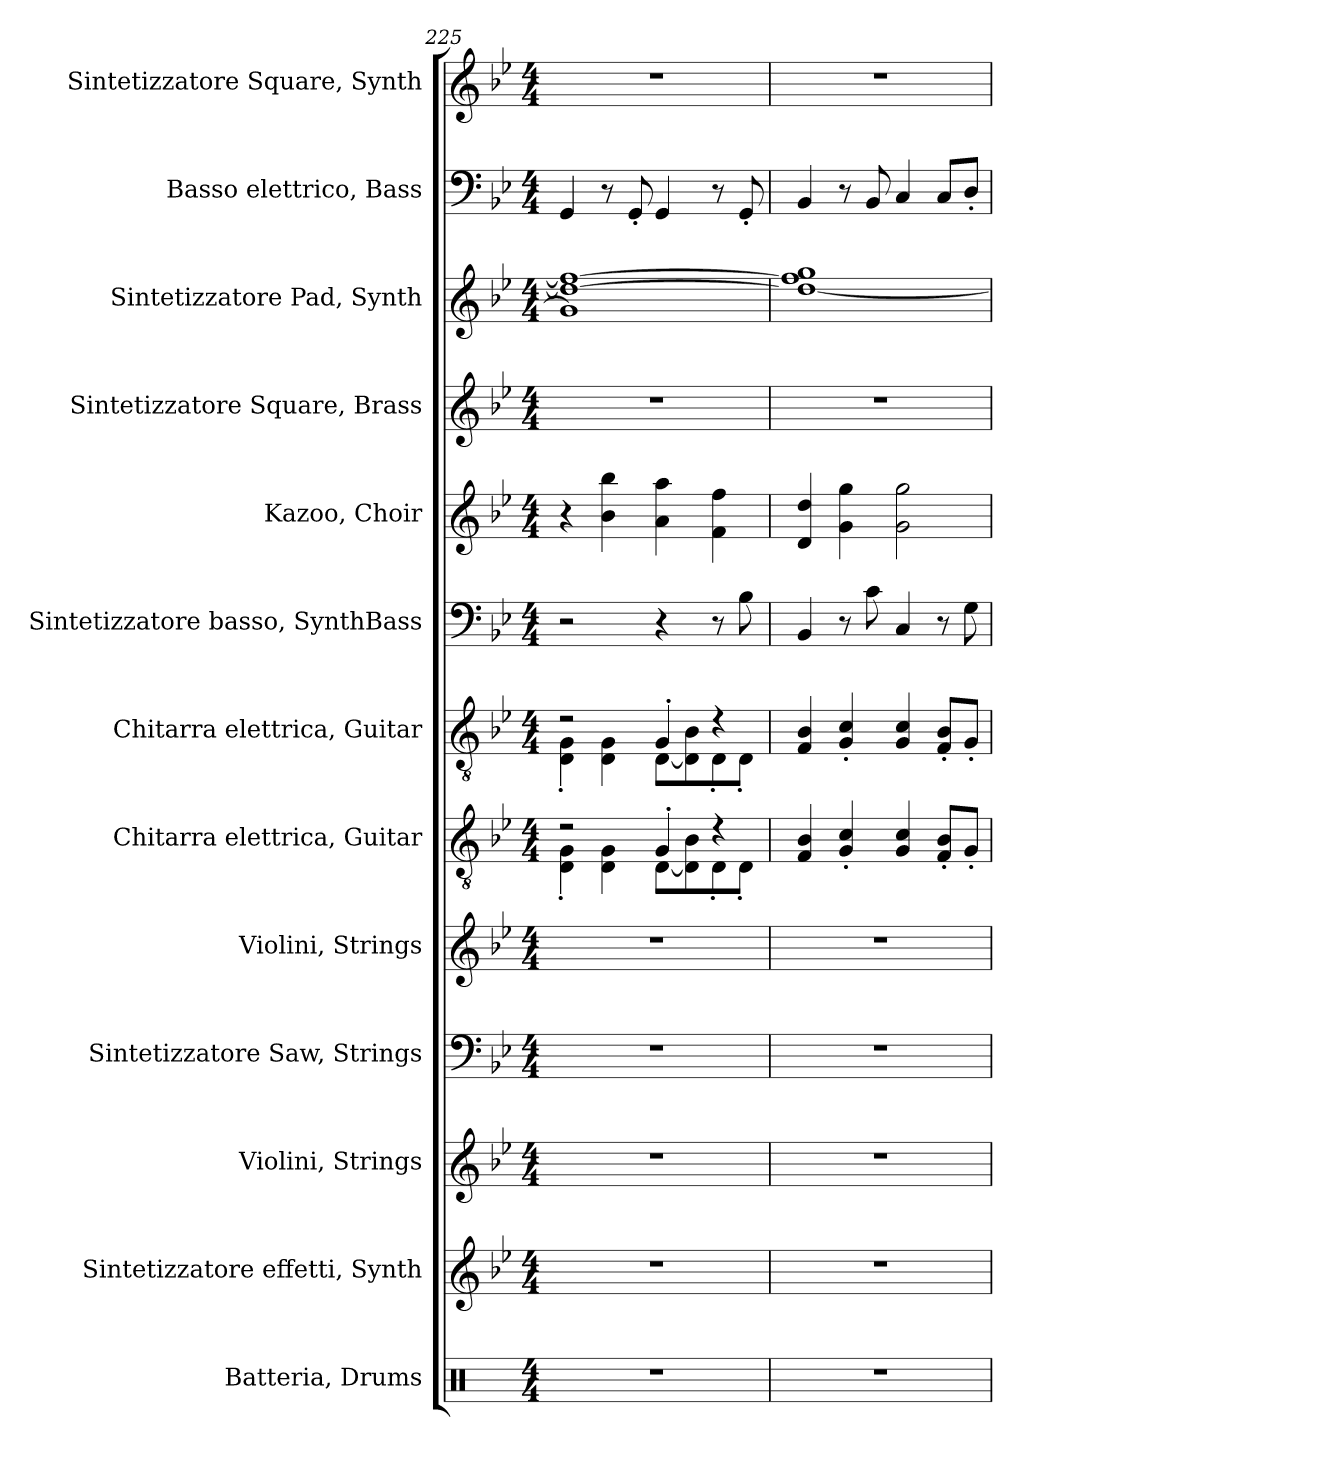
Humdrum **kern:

**kern	**kern	**kern	**kern	**kern	**kern	**kern	**kern	**kern	**kern	**kern	**kern	**kern
*part13	*part12	*part11	*part10	*part9	*part8	*part7	*part6	*part5	*part4	*part3	*part2	*part1
*staff13	*staff12	*staff11	*staff10	*staff9	*staff8	*staff7	*staff6	*staff5	*staff4	*staff3	*staff2	*staff1
*I"Batteria, Drums	*I"Sintetizzatore effetti, Synth	*I"Violini, Strings	*I"Sintetizzatore Saw, Strings	*I"Violini, Strings	*I"Chitarra elettrica, Guitar	*I"Chitarra elettrica, Guitar	*I"Sintetizzatore basso, SynthBass	*I"Kazoo, Choir	*I"Sintetizzatore Square, Brass	*I"Sintetizzatore Pad, Synth	*I"Basso elettrico, Bass	*I"Sintetizzatore Square, Synth
*I'Batt.	*I'Sint.	*I'Vl.	*I'Sint.	*I'Vl.	*I'Chit. el.	*I'Chit. el.	*I'Sint.	*I'Kaz.	*I'Sint.	*I'Sint.	*I'B. el.	*I'Sint.
!!LO:PB:g=z
*clefX	*clefG2	*clefG2	*clefF4	*clefG2	*clefGv2	*clefGv2	*clefF4	*clefG2	*clefG2	*clefG2	*clefF4	*clefG2
*	*	*	*	*	*	*	*	*	*	*	*ITrd7c12	*
*k[]	*k[b-e-]	*k[b-e-]	*k[b-e-]	*k[b-e-]	*k[b-e-]	*k[b-e-]	*k[b-e-]	*k[b-e-]	*k[b-e-]	*k[b-e-]	*k[b-e-]	*k[b-e-]
*M4/4	*M4/4	*M4/4	*M4/4	*M4/4	*M4/4	*M4/4	*M4/4	*M4/4	*M4/4	*M4/4	*M4/4	*M4/4
=225	=225	=225	=225	=225	=225	=225	=225	=225	=225	=225	=225	=225
*	*	*	*	*	*^	*^	*	*	*	*^	*	*
1r	1r	1r	1r	1r	2r	4D\' 4G\'	2r	4D\' 4G\'	2r	4r	1r	1dd_ 1ff_	1g]	4GGG/	1r
.	.	.	.	.	.	4D\ 4G\	.	4D\ 4G\	.	4b-\ 4bb-\	.	.	.	8r	.
.	.	.	.	.	.	.	.	.	.	.	.	.	.	8GGG'/	.
.	.	.	.	.	4G'/	[8D\L	4G'/	[8D\L	4r	4a\ 4aa\	.	.	.	4GGG/	.
.	.	.	.	.	.	8D\] 8B-\	.	8D\] 8B-\	.	.	.	.	.	.	.
.	.	.	.	.	4r	8D'\	4r	8D'\	8r	4f\ 4ff\	.	.	.	8r	.
.	.	.	.	.	.	8D'\J	.	8D'\J	8B-\	.	.	.	.	8GGG'/	.
*	*	*	*	*	*v	*v	*	*	*	*	*	*v	*v	*	*
*	*	*	*	*	*	*v	*v	*	*	*	*	*	*
=226	=226	=226	=226	=226	=226	=226	=226	=226	=226	=226	=226	=226
1r	1r	1r	1r	1r	4F/ 4B-/	4F/ 4B-/	4BB-/	4d/ 4dd/	1r	1dd_ 1ff] 1gg	4BBB-/	1r
.	.	.	.	.	4G/' 4c/'	4G/' 4c/'	8r	4g\ 4gg\	.	.	8r	.
.	.	.	.	.	.	.	8c\	.	.	.	8BBB-/	.
.	.	.	.	.	4G/ 4c/	4G/ 4c/	4C/	2g\ 2gg\	.	.	4CC/	.
.	.	.	.	.	8F/' 8B-/'L	8F/' 8B-/'L	8r	.	.	.	8CC/L	.
.	.	.	.	.	8G'/J	8G'/J	8G\	.	.	.	8DD'/J	.
=	=	=	=	=	=	=	=	=	=	=	=	=
*-	*-	*-	*-	*-	*-	*-	*-	*-	*-	*-	*-	*-
